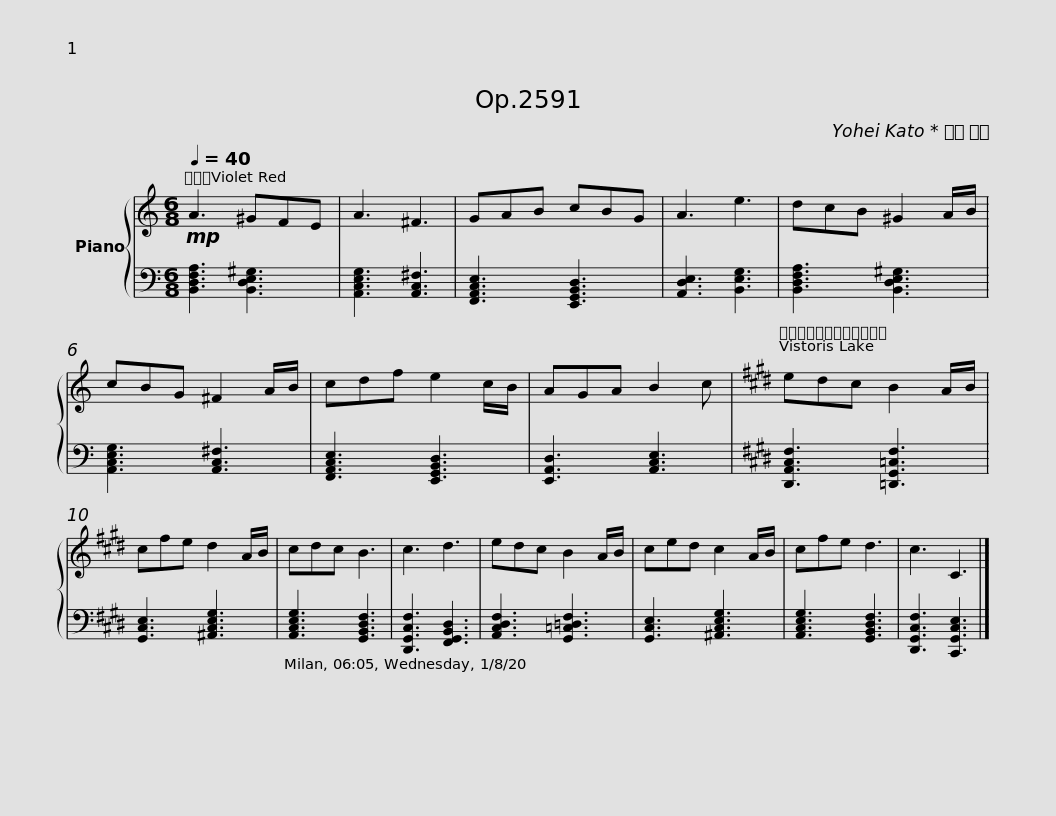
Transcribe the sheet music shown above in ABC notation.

X:1
%%score { 1 | 2 }
L:1/8
Q:1/4=40
M:6/8
I:linebreak $
K:C
V:1 treble
V:2 bass
V:1
!mp! A3 ^GFE | A3 ^F3 | GAB cBG | A3 e3 | dcB ^G2 A/B/ |$ %5
 cBG ^F2 A/B/ | cdf e2 c/B/ | AGA B2 c |[K:E] edc B2 A/B/ | cfe d2 A/B/ |$ %10
 cdc B3 | c3 d3 | edc B2 A/B/ | ced c2 A/B/ | cfe d3 | %15
 c3 C3 |] %16
V:2
 [B,,D,F,A,]3 [B,,D,E,^G,]3 | [A,,C,E,G,]3 [A,,C,^F,]3 | [F,,A,,C,E,]3 [E,,G,,B,,D,]3 | [A,,D,E,]3 [B,,E,G,]3 | [B,,D,F,A,]3 [B,,D,E,^G,]3 |$ %5
 [A,,C,E,G,]3 [A,,C,^F,]3 | [F,,A,,C,E,]3 [E,,G,,B,,D,]3 | [E,,A,,D,]3 [A,,C,E,]3 |[K:E] [D,,A,,C,F,]3 [=D,,G,,=C,F,]3 | [G,,C,E,]3 [^A,,C,E,G,]3 |$ %10
 [A,,C,E,G,]3 [G,,B,,D,F,]3 | [D,,G,,C,F,]3 [F,,G,,B,,D,]3 | [A,,C,D,F,]3 [G,,=C,=D,F,]3 | [G,,C,E,]3 [^A,,C,E,G,]3 | [A,,C,E,G,]3 [G,,B,,D,F,]3 | %15
 [D,,G,,C,F,]3 [C,,G,,C,E,]3 |] %16
